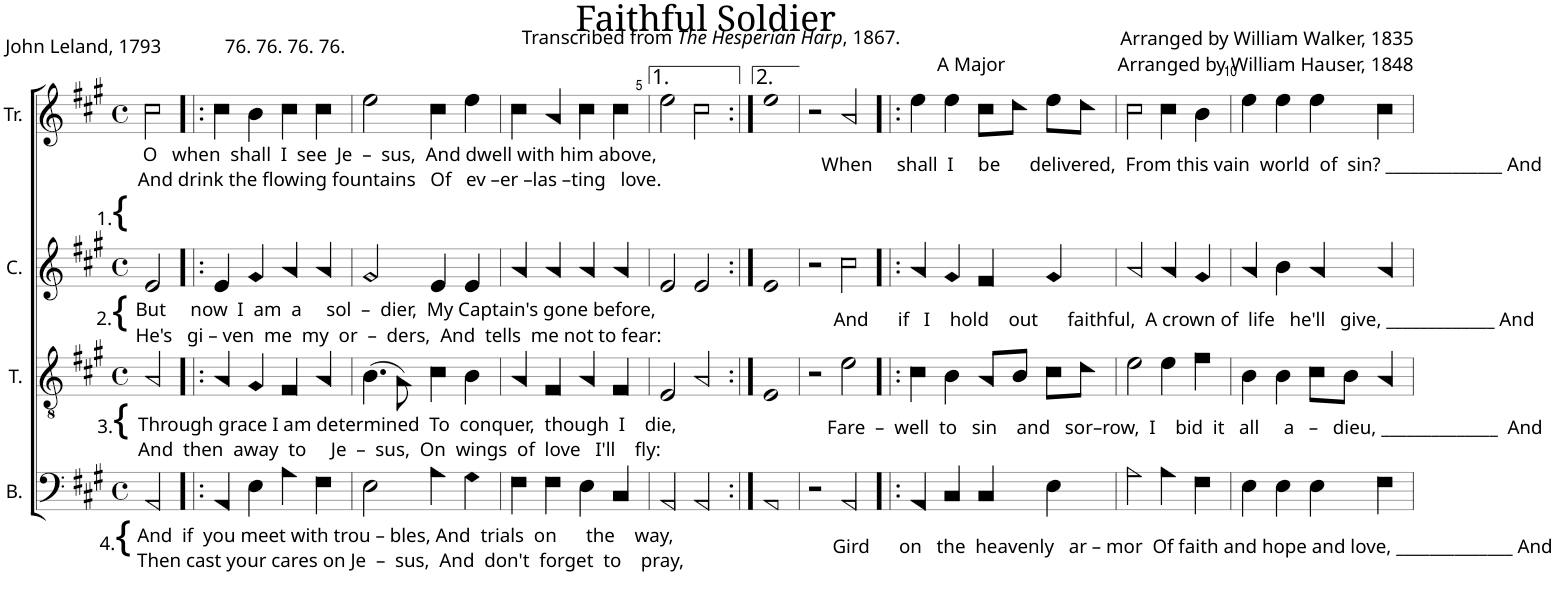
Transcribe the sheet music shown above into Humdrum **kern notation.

**kern	**kern	**kern	**kern
*part4	*part3	*part2	*part1
*staff4	*staff3	*staff2	*staff1
*I"B.	*I"T.	*I"C.	*I"Tr.
*I'B.	*I'T.	*I'C.	*I'Tr.
*clefF4	*clefGv2	*clefG2	*clefG2
*k[f#c#g#]	*k[f#c#g#]	*k[f#c#g#]	*k[f#c#g#]
*M4/4	*M4/4	*M4/4	*M4/4
*met(c)	*met(c)	*met(c)	*met(c)
=1	=1	=1	=1
!	!	!	!LO:TX:b:t=O   when  shall  I  see  Je  –  sus,  And dwell with him above,
!	!	!	!LO:TX:b:t=And drink the flowing fountains   Of   ev –er –las –ting   love.
!	!	!	!LO:TX:b:t=1.
!	!	!	!LO:TX:b:t={
!	!	!LO:TX:b:t=But     now  I  am  a     sol  –  dier,  My Captain's gone before,	!
!	!	!LO:TX:b:t=He's   gi – ven  me  my  or  –  ders,  And  tells  me not to fear&colon;	!
!	!	!LO:TX:b:t=2.	!
!	!	!LO:TX:b:t={	!
!	!LO:TX:b:t=Through grace I am determined  To  conquer,  though  I    die,	!	!
!	!LO:TX:b:t=And  then  away  to     Je  –  sus,  On  wings  of  love   I'll    fly&colon;	!	!
!	!LO:TX:b:t=3.	!	!
!	!LO:TX:b:t={	!	!
!LO:TX:b:t=And  if  you meet with trou – bles, And  trials  on      the    way,	!	!	!
!LO:TX:b:t=Then cast your cares on Je  –  sus,  And  don't  forget  to    pray,	!	!	!
!LO:TX:b:t=4.	!	!	!
!LO:TX:b:t={	!	!	!
2AA!/	2A!/	2e!/	2cc#!\
=2!|:	=2!|:	=2!|:	=2!|:
4AA!/	4A!/	4e!/	4cc#!\
4E!\	4G#!/	4g#!/	4b!\
4A!\	4F#!/	4a!/	4cc#!\
4F#!\	4A!/	4a!/	4cc#!\
=3	=3	=3	=3
2E!\	(4.B!\	2g#!/	2ee!\
.	8A!\)	.	.
4A!\	4c#!\	4e!/	4cc#!\
4G#!\	4B!\	4e!/	4ee!\
=4	=4	=4	=4
4F#!\	4A!/	4a!/	4cc#!\
4F#!\	4F#!/	4a!/	4a!/
4E!\	4A!/	4a!/	4cc#!\
4C#!/	4F#!/	4a!/	4cc#!\
=5	=5	=5	=5
2AA!/	2E!/	2e!/	2ee!\
2AA!/	2A!/	2e!/	2cc#!\
=6:|!	=6:|!	=6:|!	=6:|!
1AA!	1E!	1e!	1ee!
=7	=7	=7	=7
2r	2r	2r	2r
!	!	!	!LO:TX:b:t=When     shall  I     be      delivered,  From this vain  world  of  sin? ______________ And
!	!	!LO:TX:b:t=And      if   I    hold    out      faithful,  A crown of  life   he'll   give, _____________ And	!
!	!LO:TX:b:t=Fare  –  well  to   sin    and   sor–row,  I    bid  it   all     a   –   dieu, ______________  And	!	!
!LO:TX:b:t=Gird      on   the  heavenly   ar – mor  Of faith and hope and love, ______________ And	!	!	!
2AA!/	2e!\	2cc#!\	2a!/
=8!|:	=8!|:	=8!|:	=8!|:
4AA!/	4c#!\	4a!/	4ee!\
4C#!/	4B!\	4g#!/	4ee!\
4C#!/	8A!/L	4f#!/	8cc#!\L
.	8B!/J	.	8dd!\J
4E!\	8c#!\L	4g#!/	8ee!\L
.	8d!\J	.	8dd!\J
=9	=9	=9	=9
2A!\	2e!\	2a!/	2cc#!\
4A!\	4e!\	4a!/	4cc#!\
4F#!\	4f#!\	4g#!/	4b!\
=10	=10	=10	=10
4E!\	4B!\	4a!/	4ee!\
4E!\	4B!\	4b!\	4ee!\
4E!\	8c#!\L	4a!/	4ee!\
.	8B!\J	.	.
4F#!\	4A!/	4a!/	4cc#!\
=	=	=	=
*-	*-	*-	*-
